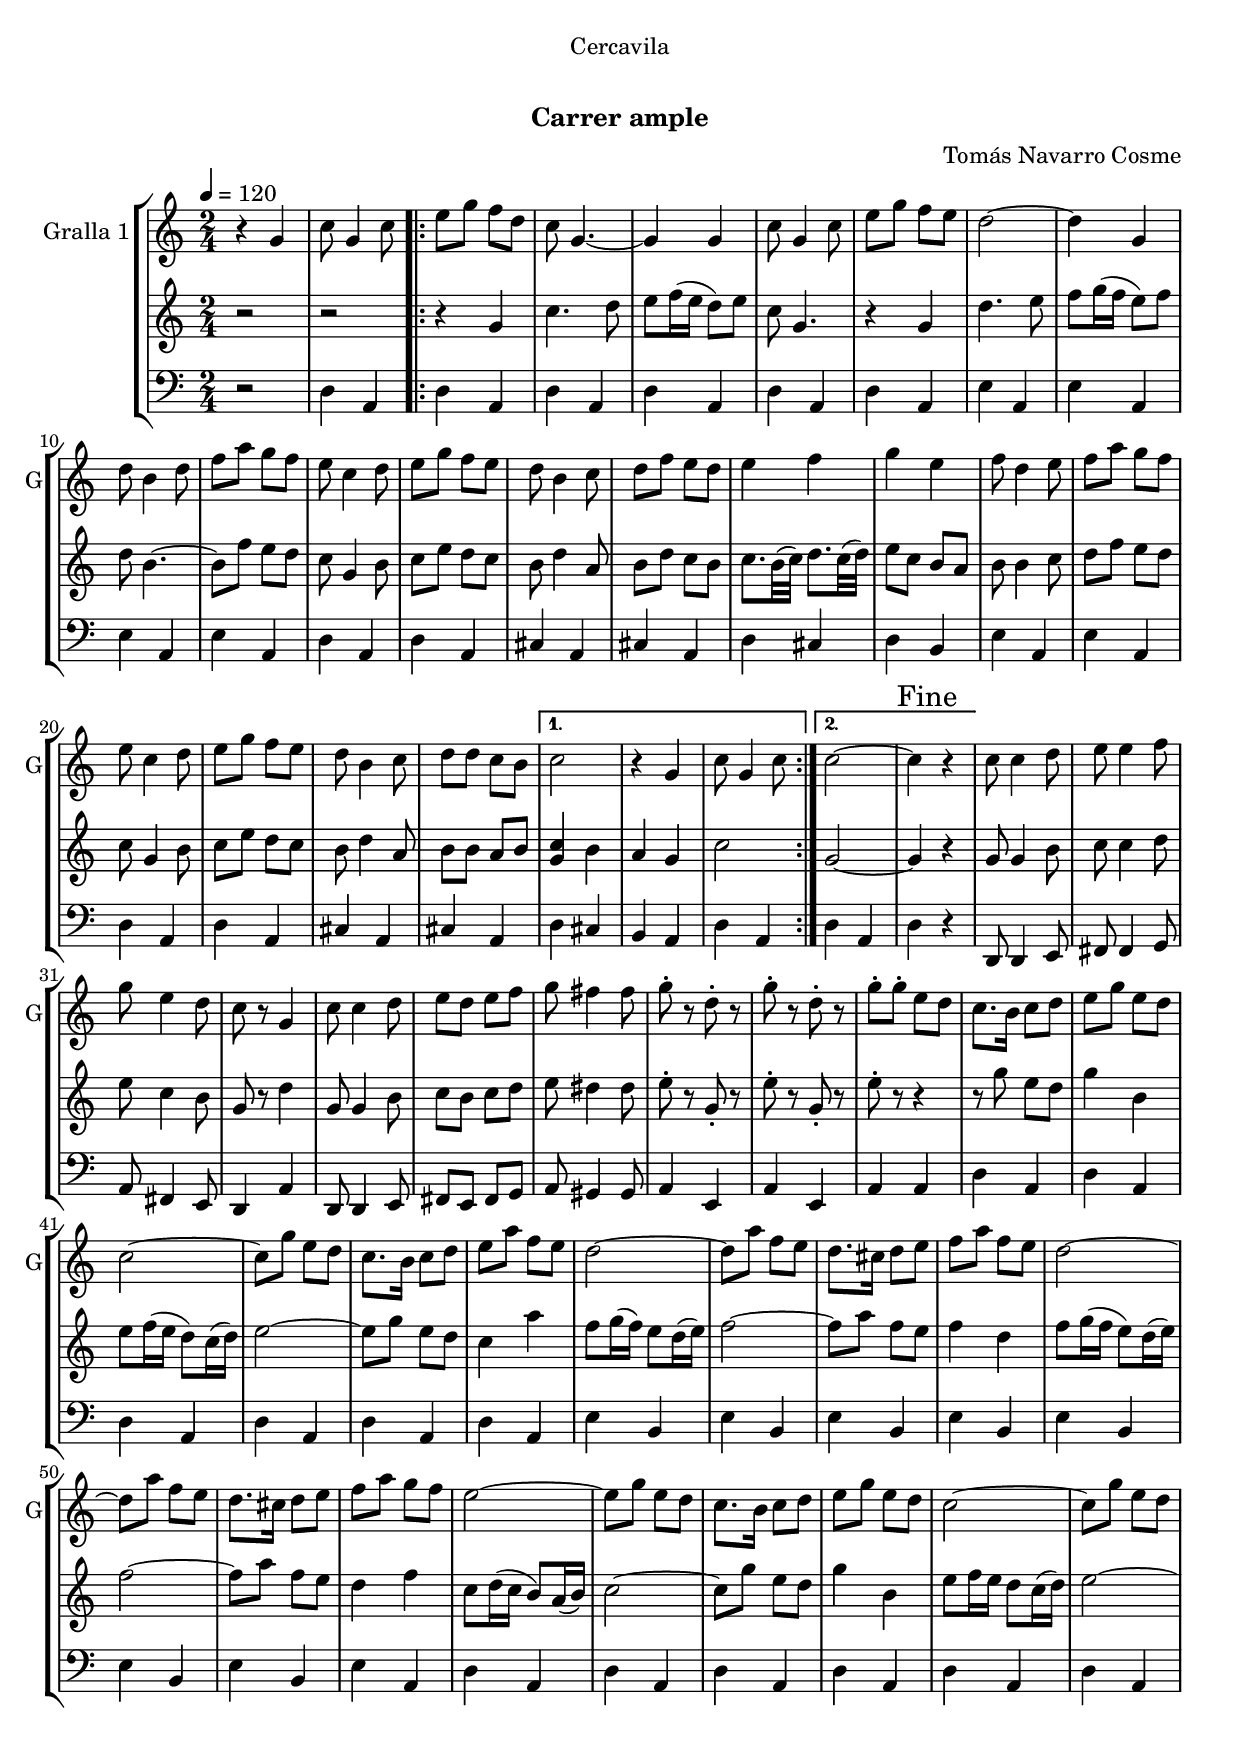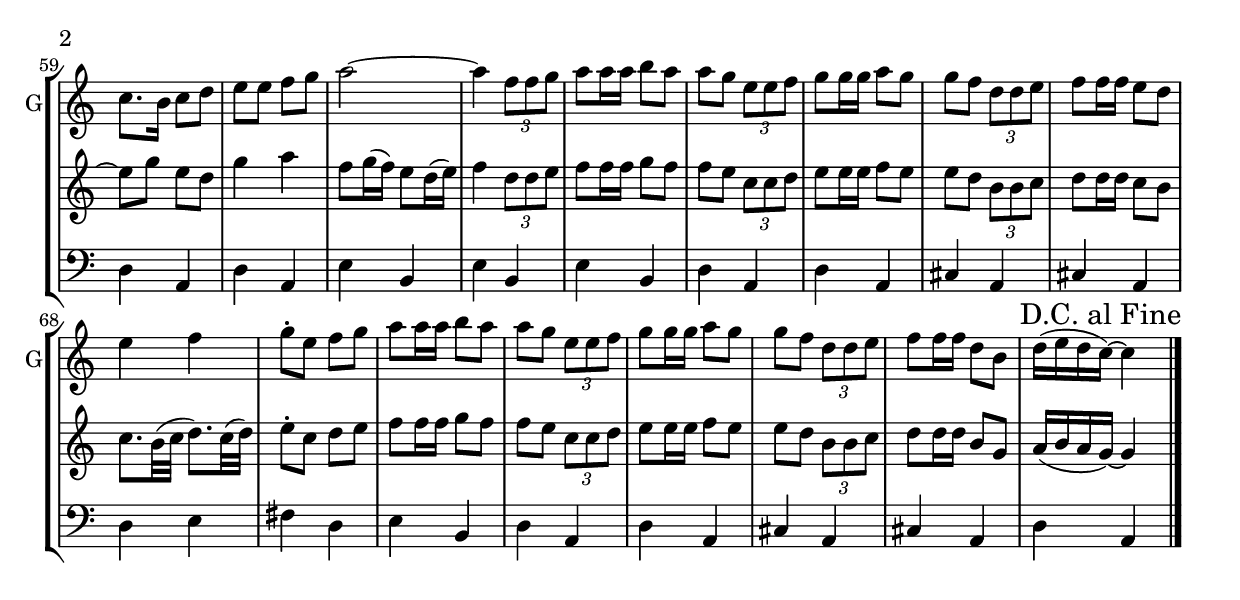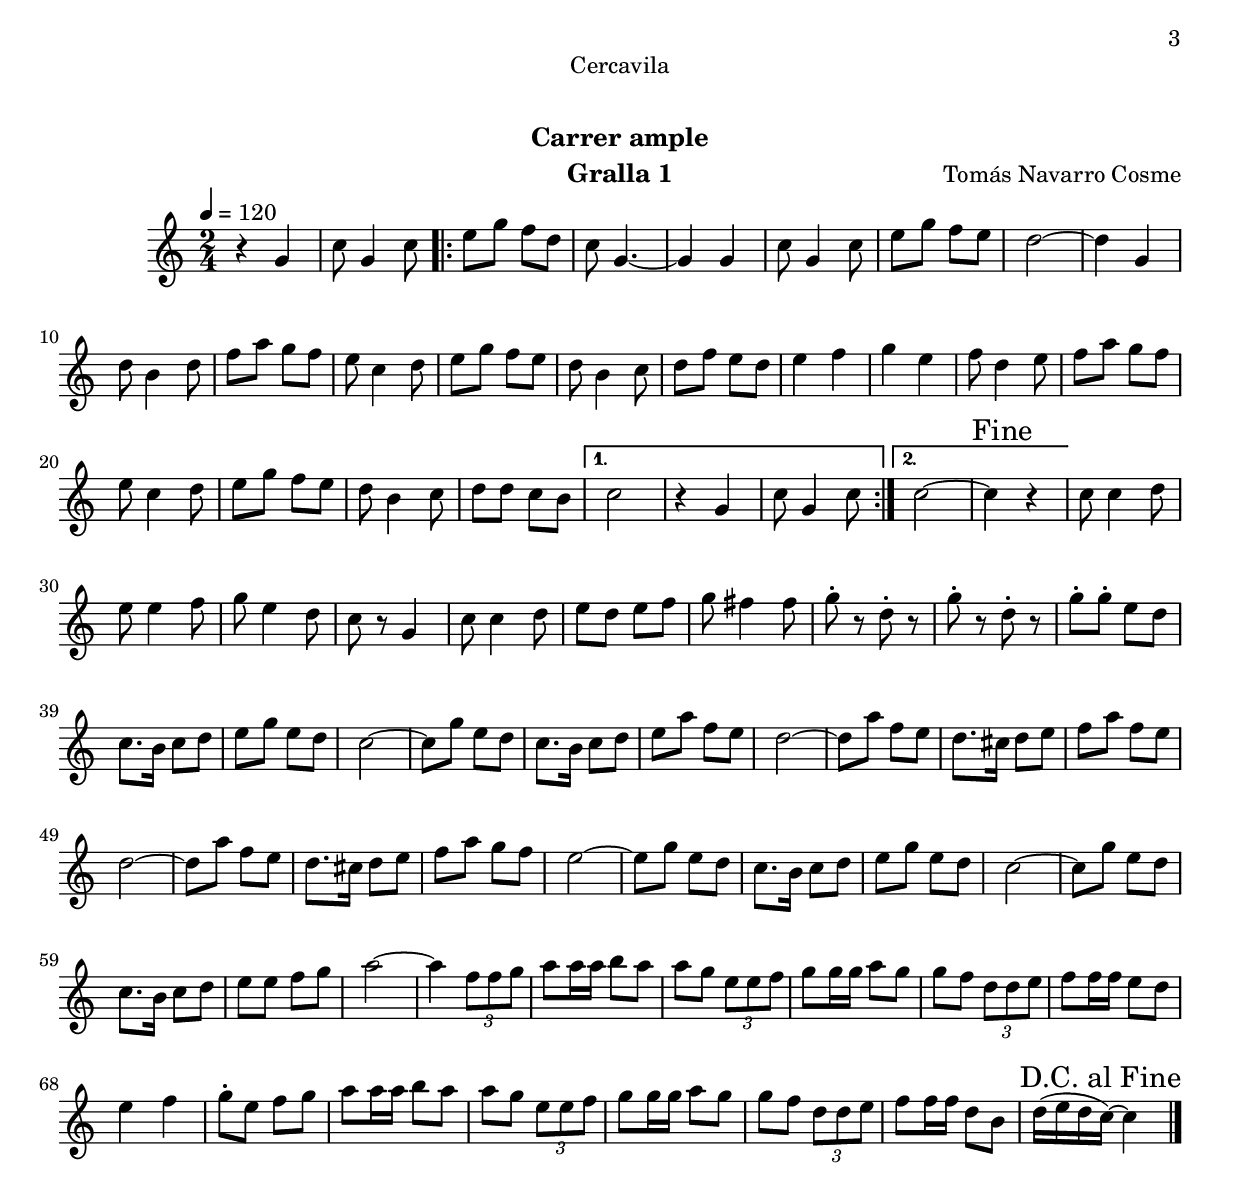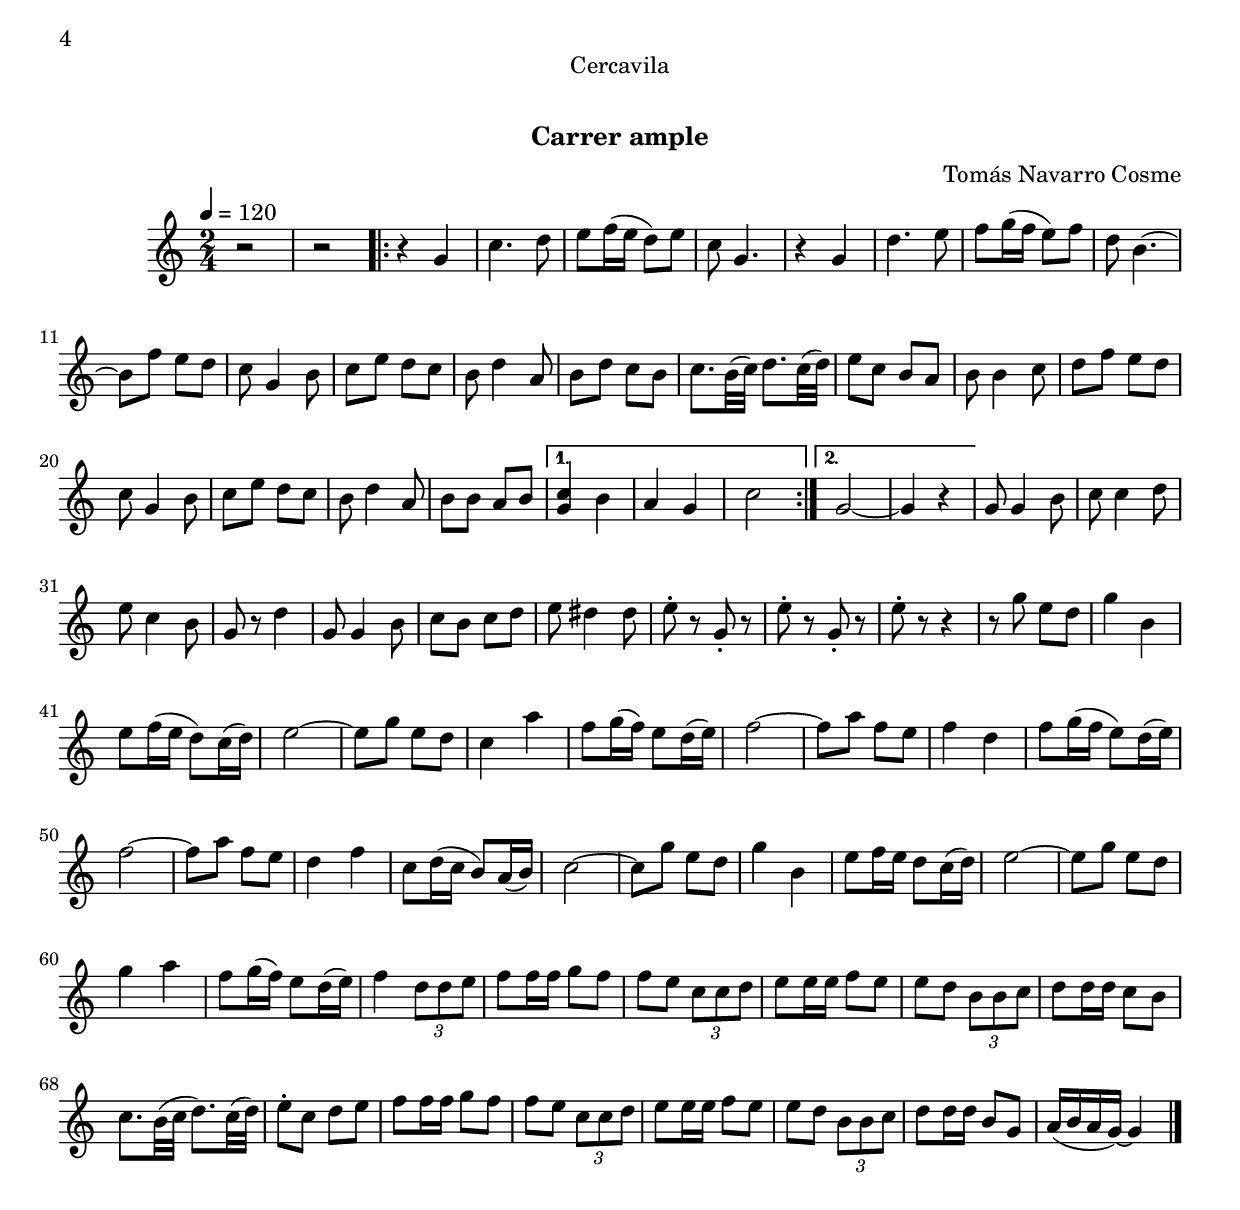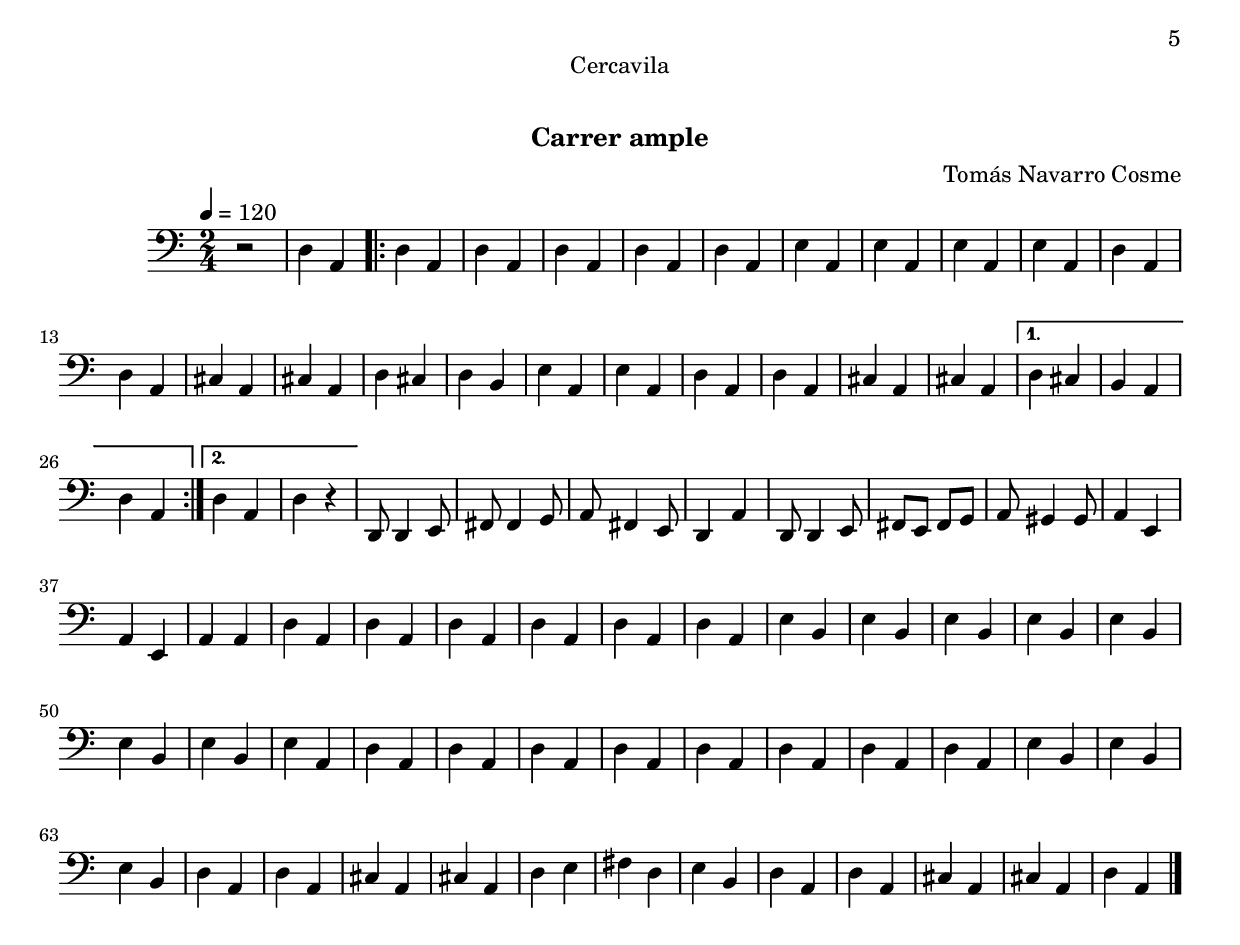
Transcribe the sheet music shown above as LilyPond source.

\version "2.22.1"

\header {
  dedication="Cercavila"
  title="  "
  subtitle="Carrer ample"
  subsubtitle=""
  poet=""
  meter=""
  piece=""
  composer="Tomás Navarro Cosme"
  arranger=""
  opus=""
  instrument=""
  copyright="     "
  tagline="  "
}

liniaroAa =
\relative g'
{
  \tempo 4=120
  \clef treble
  \key c \major
  \time 2/4
  r4 g  |
  c8 g4 c8  |
  \repeat volta 2 { e8 g f d  |
  c8 g4. ~  |
  %05
  g4 g  |
  c8 g4 c8  |
  e8 g f e  |
  d2 ~  |
  d4 g,  |
  %10
  d'8 b4 d8  |
  f8 a g f  |
  e8 c4 d8  |
  e8 g f e  |
  d8 b4 c8  |
  %15
  d8 f e d  |
  e4 f  |
  g4 e  |
  f8 d4 e8  |
  f8 a g f  |
  %20
  e8 c4 d8  |
  e8 g f e  |
  d8 b4 c8  |
  d8 d c b }
  \alternative { { c2  |
  %25
  r4 g  |
  c8 g4 c8 }
  { c2 ~  |
  \mark "Fine" c4 r } }
  c8 c4 d8  |
  %30
  e8 e4 f8  |
  g8 e4 d8  |
  c8 r g4  |
  c8 c4 d8  |
  e8 d e f  |
  %35
  g8 fis4 fis8  |
  g8-. r d-. r  |
  g8-. r d-. r  |
  g8-. g-. e d  |
  c8. b16 c8 d  |
  %40
  e8 g e d  |
  c2 ~  |
  c8 g' e d  |
  c8. b16 c8 d  |
  e8 a f e  |
  %45
  d2 ~  |
  d8 a' f e  |
  d8. cis16 d8 e  |
  f8 a f e  |
  d2 ~  |
  %50
  d8 a' f e  |
  d8. cis16 d8 e  |
  f8 a g f  |
  e2 ~  |
  e8 g e d  |
  %55
  c8. b16 c8 d  |
  e8 g e d  |
  c2 ~  |
  c8 g' e d  |
  c8. b16 c8 d  |
  %60
  e8 e f g  |
  a2 ~  |
  a4 \times 2/3 { f8 f g }  |
  a8 a16 a b8 a  |
  a8 g \times 2/3 { e e f }  |
  %65
  g8 g16 g a8 g  |
  g8 f \times 2/3 { d d e }  |
  f8 f16 f e8 d  |
  e4 f  |
  g8-. e f g  |
  %70
  a8 a16 a b8 a  |
  a8 g \times 2/3 { e e f }  |
  g8 g16 g a8 g  |
  g8 f \times 2/3 { d d e }  |
  f8 f16 f d8 b  |
  %75
  \mark "D.C. al Fine" d16 ( e d c ~ ) c4  \bar "|."
}

liniaroAb =
\relative g'
{
  \tempo 4=120
  \clef treble
  \key c \major
  \time 2/4
  r2  |
  r2  |
  \repeat volta 2 { r4 g  |
  c4. d8  |
  %05
  e8 f16 ( e d8 ) e  |
  c8 g4.  |
  r4 g  |
  d'4. e8  |
  f8 g16 ( f e8 ) f  |
  %10
  d8 b4. ~  |
  b8 f' e d  |
  c8 g4 b8  |
  c8 e d c  |
  b8 d4 a8  |
  %15
  b8 d c b  |
  c8. b32 ( c ) d8. c32 ( d )  |
  e8 c b a  |
  b8 b4 c8  |
  d8 f e d  |
  %20
  c8 g4 b8  |
  c8 e d c  |
  b8 d4 a8  |
  b8 b a b }
  \alternative { { <g c>4 b  |
  %25
  a4 g  |
  c2 }
  { g2 ~  |
  g4 r } }
  g8 g4 b8  |
  %30
  c8 c4 d8  |
  e8 c4 b8  |
  g8 r d'4  |
  g,8 g4 b8  |
  c8 b c d  |
  %35
  e8 dis4 dis8  |
  e8-. r g,-. r  |
  e'8-. r g,-. r  |
  e'8-. r r4  |
  r8 g e d  |
  %40
  g4 b,  |
  e8 f16 ( e d8 ) c16 ( d )  |
  e2 ~  |
  e8 g e d  |
  c4 a'  |
  %45
  f8 g16 ( f ) e8 d16 ( e )  |
  f2 ~  |
  f8 a f e  |
  f4 d  |
  f8 g16 ( f e8 ) d16 ( e )  |
  %50
  f2 ~  |
  f8 a f e  |
  d4 f  |
  c8 d16 ( c b8 ) a16 ( b )  |
  c2 ~  |
  %55
  c8 g' e d  |
  g4 b,  |
  e8 f16 e d8 c16 ( d ) |
  e2 ~  |
  e8 g e d  |
  %60
  g4 a  |
  f8 g16 ( f ) e8 d16 ( e )  |
  f4 \times 2/3 { d8 d e }  |
  f8 f16 f g8 f  |
  f8 e \times 2/3 { c c d }  |
  %65
  e8 e16 e f8 e  |
  e8 d \times 2/3 { b b c }  |
  d8 d16 d c8 b  |
  c8. b32 ( c d8. ) c32 ( d )  |
  e8-. c d e  |
  %70
  f8 f16 f g8 f  |
  f8 e \times 2/3 { c c d }  |
  e8 e16 e f8 e  |
  e8 d \times 2/3 { b b c }  |
  d8 d16 d b8 g  |
  %75
  a16 ( b a g ~ ) g4  \bar "|."
}

liniaroAc =
\relative d
{
  \tempo 4=120
  \clef bass
  \key c \major
  \time 2/4
  r2  |
  d4 a  |
  \repeat volta 2 { d4 a  |
  d4 a  |
  %05
  d4 a  |
  d4 a  |
  d4 a  |
  e'4 a,  |
  e'4 a,  |
  %10
  e'4 a,  |
  e'4 a,  |
  d4 a  |
  d4 a  |
  cis4 a  |
  %15
  cis4 a  |
  d4 cis  |
  d4 b  |
  e4 a,  |
  e'4 a,  |
  %20
  d4 a  |
  d4 a  |
  cis4 a  |
  cis4 a }
  \alternative { { d4 cis  |
  %25
  b4 a  |
  d4 a }
  { d4 a  |
  d4 r } }
  d,8 d4 e8  |
  %30
  fis8 fis4 g8  |
  a8 fis4 e8  |
  d4 a'  |
  d,8 d4 e8  |
  fis8 e fis g  |
  %35
  a8 gis4 gis8  |
  a4 e  |
  a4 e  |
  a4 a  |
  d4 a  |
  %40
  d4 a  |
  d4 a  |
  d4 a  |
  d4 a  |
  d4 a  |
  %45
  e'4 b  |
  e4 b  |
  e4 b  |
  e4 b  |
  e4 b  |
  %50
  e4 b  |
  e4 b  |
  e4 a,  |
  d4 a  |
  d4 a  |
  %55
  d4 a  |
  d4 a  |
  d4 a  |
  d4 a  |
  d4 a  |
  %60
  d4 a  |
  e'4 b  |
  e4 b  |
  e4 b  |
  d4 a  |
  %65
  d4 a  |
  cis4 a  |
  cis4 a  |
  d4 e  |
  fis4 d  |
  %70
  e4 b  |
  d4 a  |
  d4 a  |
  cis4 a  |
  cis4 a  |
  %75
  d4 a  \bar "|."
}

\bookpart {
  \score {
    \new StaffGroup {
      \override Score.RehearsalMark #'self-alignment-X = #LEFT
      <<
        \new Staff \with {instrumentName = #"Gralla 1" shortInstrumentName = #"G"} \liniaroAa
        \new Staff \with {instrumentName = #"" shortInstrumentName = #" "} \liniaroAb
        \new Staff \with {instrumentName = #"" shortInstrumentName = #" "} \liniaroAc
      >>
    }
    \layout {}
  }
  \score { \unfoldRepeats
    \new StaffGroup {
      \override Score.RehearsalMark #'self-alignment-X = #LEFT
      <<
        \new Staff \with {instrumentName = #"Gralla 1" shortInstrumentName = #"G"} \liniaroAa
        \new Staff \with {instrumentName = #"" shortInstrumentName = #" "} \liniaroAb
        \new Staff \with {instrumentName = #"" shortInstrumentName = #" "} \liniaroAc
      >>
    }
    \midi {}
  }
}

\bookpart {
  \header {instrument="Gralla 1"}
  \score {
    \new StaffGroup {
      \override Score.RehearsalMark #'self-alignment-X = #LEFT
      <<
        \new Staff \liniaroAa
      >>
    }
    \layout {}
  }
  \score { \unfoldRepeats
    \new StaffGroup {
      \override Score.RehearsalMark #'self-alignment-X = #LEFT
      <<
        \new Staff \liniaroAa
      >>
    }
    \midi {}
  }
}

\bookpart {
  \header {instrument=""}
  \score {
    \new StaffGroup {
      \override Score.RehearsalMark #'self-alignment-X = #LEFT
      <<
        \new Staff \liniaroAb
      >>
    }
    \layout {}
  }
  \score { \unfoldRepeats
    \new StaffGroup {
      \override Score.RehearsalMark #'self-alignment-X = #LEFT
      <<
        \new Staff \liniaroAb
      >>
    }
    \midi {}
  }
}

\bookpart {
  \header {instrument=""}
  \score {
    \new StaffGroup {
      \override Score.RehearsalMark #'self-alignment-X = #LEFT
      <<
        \new Staff \liniaroAc
      >>
    }
    \layout {}
  }
  \score { \unfoldRepeats
    \new StaffGroup {
      \override Score.RehearsalMark #'self-alignment-X = #LEFT
      <<
        \new Staff \liniaroAc
      >>
    }
    \midi {}
  }
}

